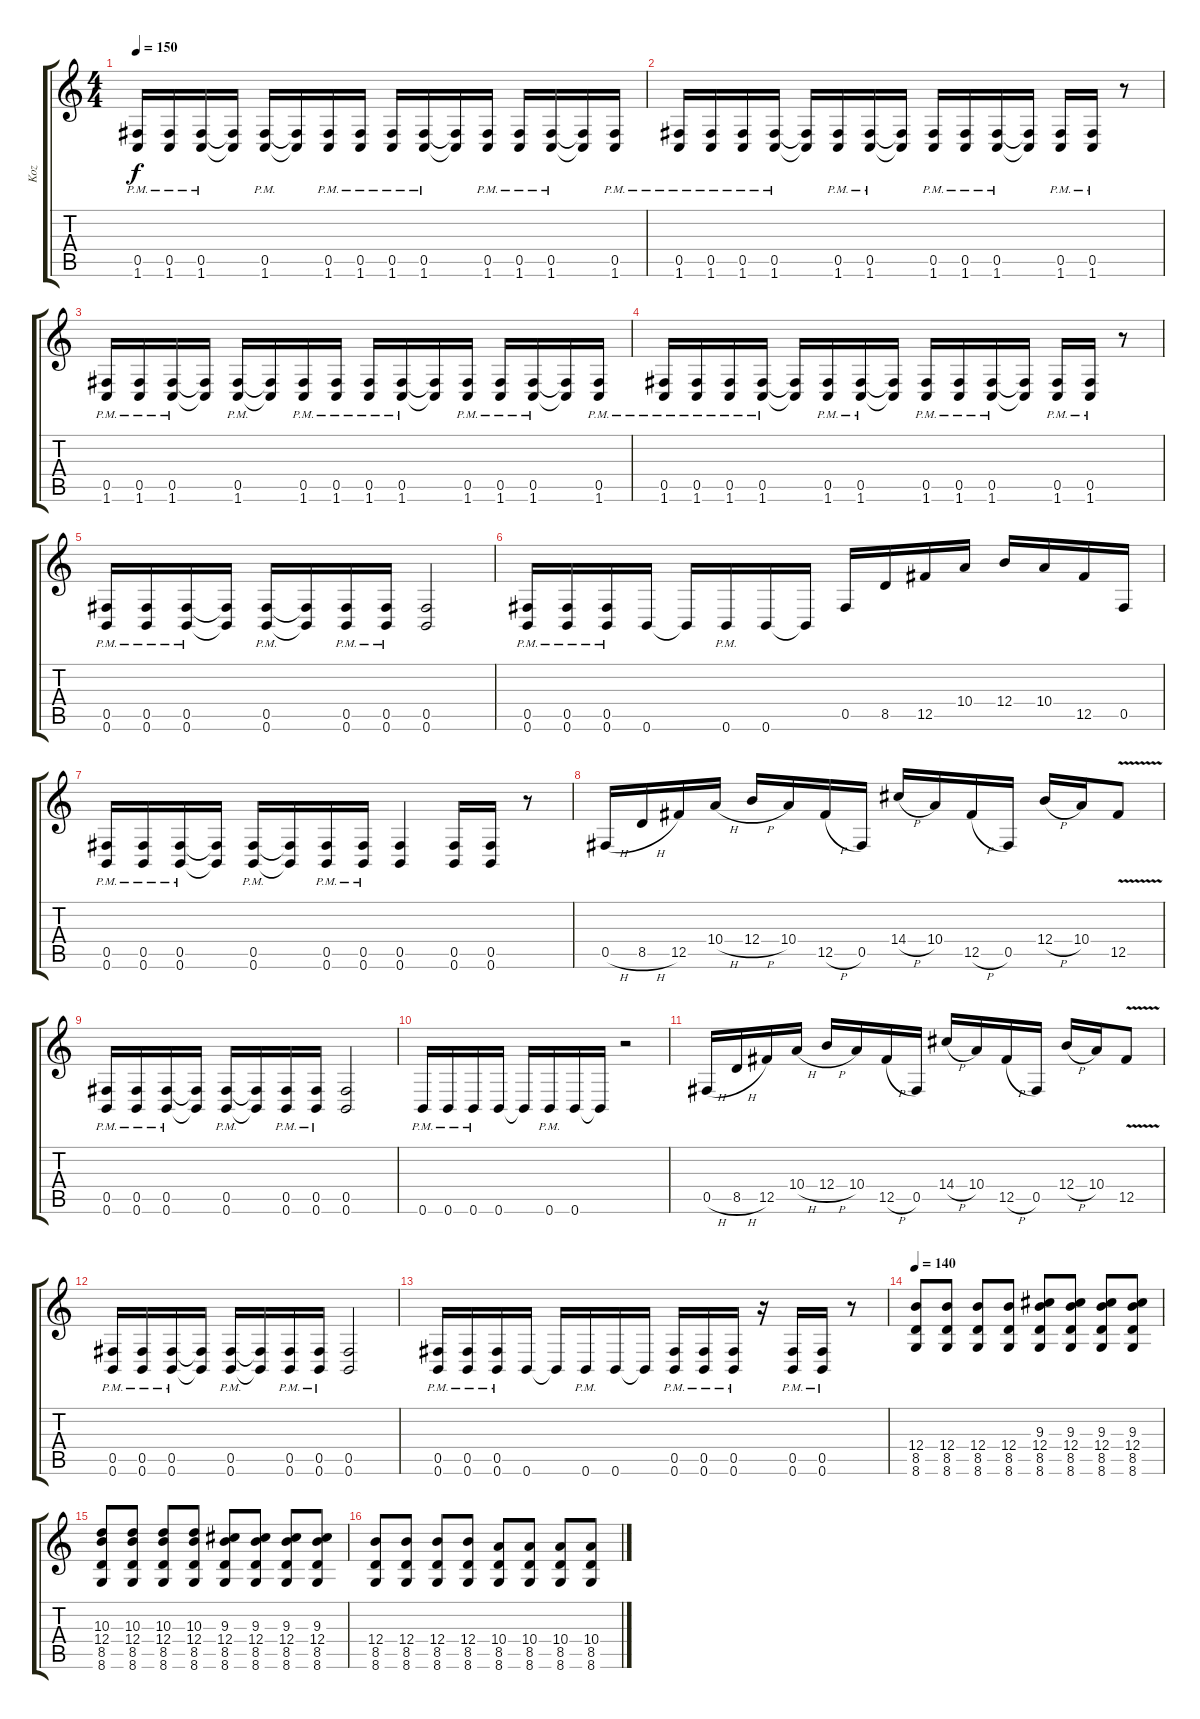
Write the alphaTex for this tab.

\track ("Koz" "Koz") {instrument distortionguitar}
\staff {score tabs}
\tuning (Db4 Ab3 E3 B2 Gb2 B1) {hide}
\ts (4 4)
\tempo 150
\clef g2
\ks c
(0.5{pm} 1.6{pm}).16{dy f} (0.5{pm} 1.6{pm}).16 (0.5{pm} 1.6{pm}).16 (0.5{t} 1.6{t}).16 (0.5{pm} 1.6{pm}).16 (0.5{t} 1.6{t}).16 (0.5{pm} 1.6{pm}).16 (0.5{pm} 1.6{pm}).16 (0.5{pm} 1.6{pm}).16 (0.5{pm} 1.6{pm}).16 (0.5{t} 1.6{t}).16 (0.5{pm} 1.6{pm}).16 (0.5{pm} 1.6{pm}).16 (0.5{pm} 1.6{pm}).16 (0.5{t} 1.6{t}).16 (0.5{pm} 1.6{pm}).16 |
(0.5{pm} 1.6{pm}).16 (0.5{pm} 1.6{pm}).16 (0.5{pm} 1.6{pm}).16 (0.5{pm} 1.6{pm}).16 (0.5{t} 1.6{t}).16 (0.5{pm} 1.6{pm}).16 (0.5{pm} 1.6{pm}).16 (0.5{t} 1.6{t}).16 (0.5{pm} 1.6{pm}).16 (0.5{pm} 1.6{pm}).16 (0.5{pm} 1.6{pm}).16 (0.5{t} 1.6{t}).16 (0.5{pm} 1.6{pm}).16 (0.5{pm} 1.6{pm}).16 r.8 |
(0.5{pm} 1.6{pm}).16 (0.5{pm} 1.6{pm}).16 (0.5{pm} 1.6{pm}).16 (0.5{t} 1.6{t}).16 (0.5{pm} 1.6{pm}).16 (0.5{t} 1.6{t}).16 (0.5{pm} 1.6{pm}).16 (0.5{pm} 1.6{pm}).16 (0.5{pm} 1.6{pm}).16 (0.5{pm} 1.6{pm}).16 (0.5{t} 1.6{t}).16 (0.5{pm} 1.6{pm}).16 (0.5{pm} 1.6{pm}).16 (0.5{pm} 1.6{pm}).16 (0.5{t} 1.6{t}).16 (0.5{pm} 1.6{pm}).16 |
(0.5{pm} 1.6{pm}).16 (0.5{pm} 1.6{pm}).16 (0.5{pm} 1.6{pm}).16 (0.5{pm} 1.6{pm}).16 (0.5{t} 1.6{t}).16 (0.5{pm} 1.6{pm}).16 (0.5{pm} 1.6{pm}).16 (0.5{t} 1.6{t}).16 (0.5{pm} 1.6{pm}).16 (0.5{pm} 1.6{pm}).16 (0.5{pm} 1.6{pm}).16 (0.5{t} 1.6{t}).16 (0.5{pm} 1.6{pm}).16 (0.5{pm} 1.6{pm}).16 r.8 |
(0.5{pm} 0.6{pm}).16 (0.5{pm} 0.6{pm}).16 (0.5{pm} 0.6{pm}).16 (0.5{t} 0.6{t}).16 (0.5{pm} 0.6{pm}).16 (0.5{t} 0.6{t}).16 (0.5{pm} 0.6{pm}).16 (0.5{pm} 0.6{pm}).16 (0.5 0.6).2 |
(0.5{pm} 0.6{pm}).16 (0.5{pm} 0.6{pm}).16 (0.5{pm} 0.6{pm}).16 0.6.16 0.6{t}.16 0.6{pm}.16 0.6.16 0.6{t}.16 0.5.16 8.5.16 12.5.16 10.4.16 12.4.16 10.4.16 12.5.16 0.5.16 |
(0.5{pm} 0.6{pm}).16 (0.5{pm} 0.6{pm}).16 (0.5{pm} 0.6{pm}).16 (0.5{t} 0.6{t}).16 (0.5{pm} 0.6{pm}).16 (0.5{t} 0.6{t}).16 (0.5{pm} 0.6{pm}).16 (0.5{pm} 0.6{pm}).16 (0.5 0.6).4 (0.5 0.6).16 (0.5 0.6).16 r.8 |
0.5{h}.16 8.5{h}.16 12.5.16 10.4{h}.16 12.4{h}.16 10.4.16 12.5{h}.16 0.5.16 14.4{h}.16 10.4.16 12.5{h}.16 0.5.16 12.4{h}.16 10.4.16 12.5{v}.8 |
(0.5{pm} 0.6{pm}).16 (0.5{pm} 0.6{pm}).16 (0.5{pm} 0.6{pm}).16 (0.5{t} 0.6{t}).16 (0.5{pm} 0.6{pm}).16 (0.5{t} 0.6{t}).16 (0.5{pm} 0.6{pm}).16 (0.5{pm} 0.6{pm}).16 (0.5 0.6).2 |
0.6{pm}.16 0.6{pm}.16 0.6{pm}.16 0.6.16 0.6{t}.16 0.6{pm}.16 0.6.16 0.6{t}.16 r.2 |
0.5{h}.16 8.5{h}.16 12.5.16 10.4{h}.16 12.4{h}.16 10.4.16 12.5{h}.16 0.5.16 14.4{h}.16 10.4.16 12.5{h}.16 0.5.16 12.4{h}.16 10.4.16 12.5{v}.8 |
(0.5{pm} 0.6{pm}).16 (0.5{pm} 0.6{pm}).16 (0.5{pm} 0.6{pm}).16 (0.5{t} 0.6{t}).16 (0.5{pm} 0.6{pm}).16 (0.5{t} 0.6{t}).16 (0.5{pm} 0.6{pm}).16 (0.5{pm} 0.6{pm}).16 (0.5 0.6).2 |
(0.5{pm} 0.6{pm}).16 (0.5{pm} 0.6{pm}).16 (0.5{pm} 0.6{pm}).16 0.6.16 0.6{t}.16 0.6{pm}.16 0.6.16 0.6{t}.16 (0.5{pm} 0.6{pm}).16 (0.5{pm} 0.6{pm}).16 (0.5{pm} 0.6{pm}).16 r.16 (0.5{pm} 0.6{pm}).16 (0.5{pm} 0.6{pm}).16 r.8 |
\tempo 140
(12.4 8.5 8.6).8 (12.4 8.5 8.6).8 (12.4 8.5 8.6).8 (12.4 8.5 8.6).8 (9.3 12.4 8.5 8.6).8 (9.3 12.4 8.5 8.6).8 (9.3 12.4 8.5 8.6).8 (9.3 12.4 8.5 8.6).8 |
(10.3 12.4 8.5 8.6).8 (10.3 12.4 8.5 8.6).8 (10.3 12.4 8.5 8.6).8 (10.3 12.4 8.5 8.6).8 (9.3 12.4 8.5 8.6).8 (9.3 12.4 8.5 8.6).8 (9.3 12.4 8.5 8.6).8 (9.3 12.4 8.5 8.6).8 |
(12.4 8.5 8.6).8 (12.4 8.5 8.6).8 (12.4 8.5 8.6).8 (12.4 8.5 8.6).8 (10.4 8.5 8.6).8 (10.4 8.5 8.6).8 (10.4 8.5 8.6).8 (10.4 8.5 8.6).8
